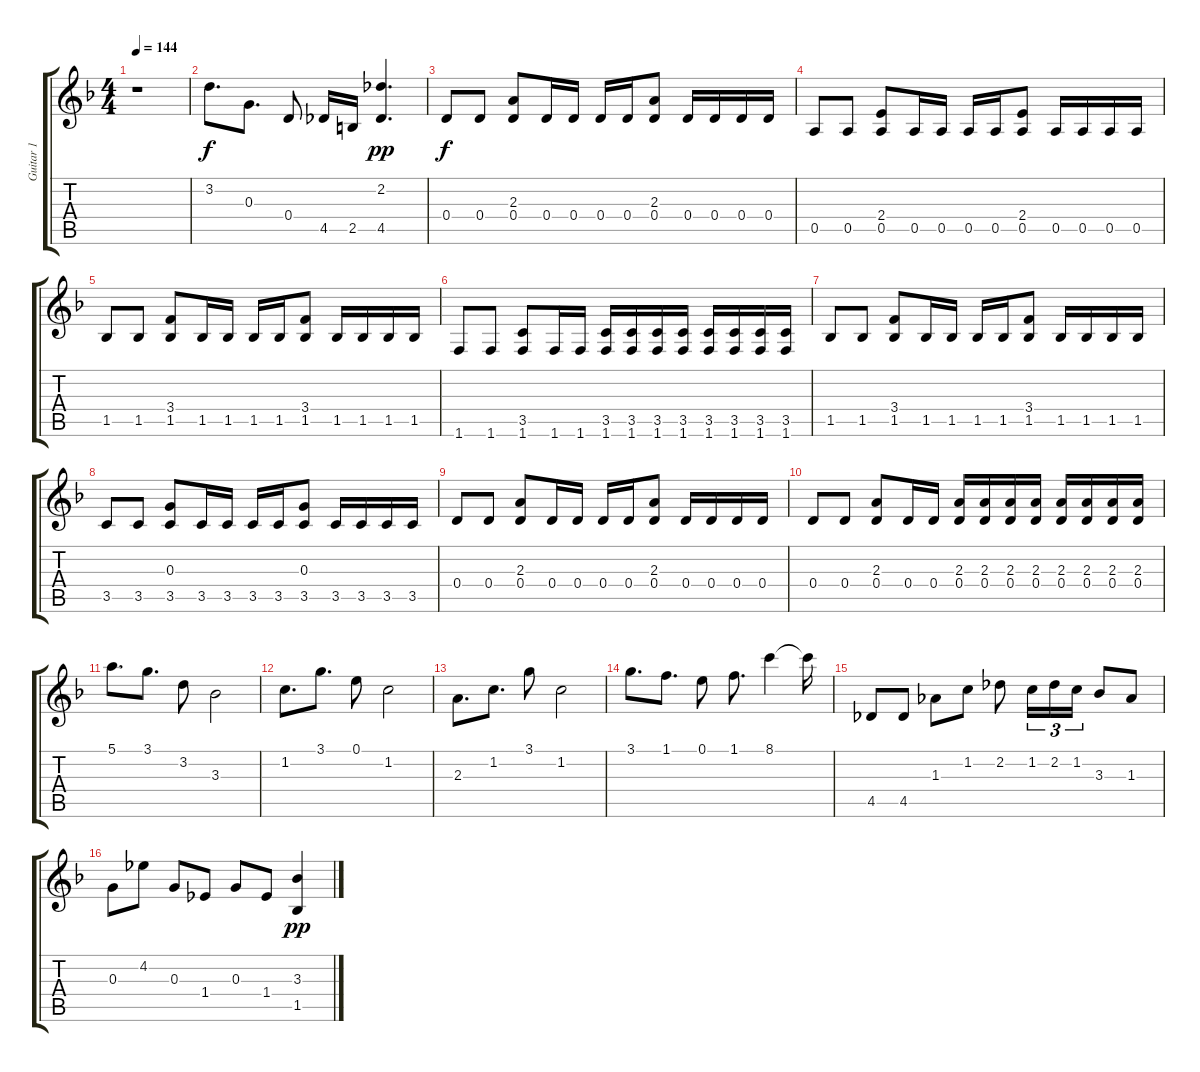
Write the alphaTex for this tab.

\track ("Guitar 1" "Guitar 1") {instrument overdrivenguitar}
\staff {score tabs}
\tuning (E4 B3 G3 D3 A2 E2) {hide}
\ts (4 4)
\tempo 144
\clef g2
\ks f
r.1{dy f} |
3.2.8{d} 0.3.8{d} 0.4.8 4.5.16 2.5.16 (2.2 4.5).4{d dy pp} |
0.4.8{dy f} 0.4.8 (2.3 0.4).8 0.4.16 0.4.16 0.4.16 0.4.16 (2.3 0.4).8 0.4.16 0.4.16 0.4.16 0.4.16 |
0.5.8 0.5.8 (2.4 0.5).8 0.5.16 0.5.16 0.5.16 0.5.16 (2.4 0.5).8 0.5.16 0.5.16 0.5.16 0.5.16 |
1.5.8 1.5.8 (3.4 1.5).8 1.5.16 1.5.16 1.5.16 1.5.16 (3.4 1.5).8 1.5.16 1.5.16 1.5.16 1.5.16 |
1.6.8 1.6.8 (3.5 1.6).8 1.6.16 1.6.16 (3.5 1.6).16 (3.5 1.6).16 (3.5 1.6).16 (3.5 1.6).16 (3.5 1.6).16 (3.5 1.6).16 (3.5 1.6).16 (3.5 1.6).16 |
1.5.8 1.5.8 (3.4 1.5).8 1.5.16 1.5.16 1.5.16 1.5.16 (3.4 1.5).8 1.5.16 1.5.16 1.5.16 1.5.16 |
3.5.8 3.5.8 (0.3 3.5).8 3.5.16 3.5.16 3.5.16 3.5.16 (0.3 3.5).8 3.5.16 3.5.16 3.5.16 3.5.16 |
0.4.8 0.4.8 (2.3 0.4).8 0.4.16 0.4.16 0.4.16 0.4.16 (2.3 0.4).8 0.4.16 0.4.16 0.4.16 0.4.16 |
0.4.8 0.4.8 (2.3 0.4).8 0.4.16 0.4.16 (2.3 0.4).16 (2.3 0.4).16 (2.3 0.4).16 (2.3 0.4).16 (2.3 0.4).16 (2.3 0.4).16 (2.3 0.4).16 (2.3 0.4).16 |
5.1.8{d} 3.1.8{d} 3.2.8 3.3.2 |
1.2.8{d} 3.1.8{d} 0.1.8 1.2.2 |
2.3.8{d} 1.2.8{d} 3.1.8 1.2.2 |
3.1.8{d} 1.1.8{d} 0.1.8 1.1.8{d} 8.1.4 8.1{t}.16 |
4.5.8 4.5.8 1.3.8 1.2.8 2.2.8 1.2.16{tu (3 2)} 2.2.16{tu (3 2)} 1.2.16{tu (3 2)} 3.3.8 1.3.8 |
0.3.8 4.2.8 0.3.8 1.4.8 0.3.8 1.4.8 (3.3 1.5).4{dy pp}
